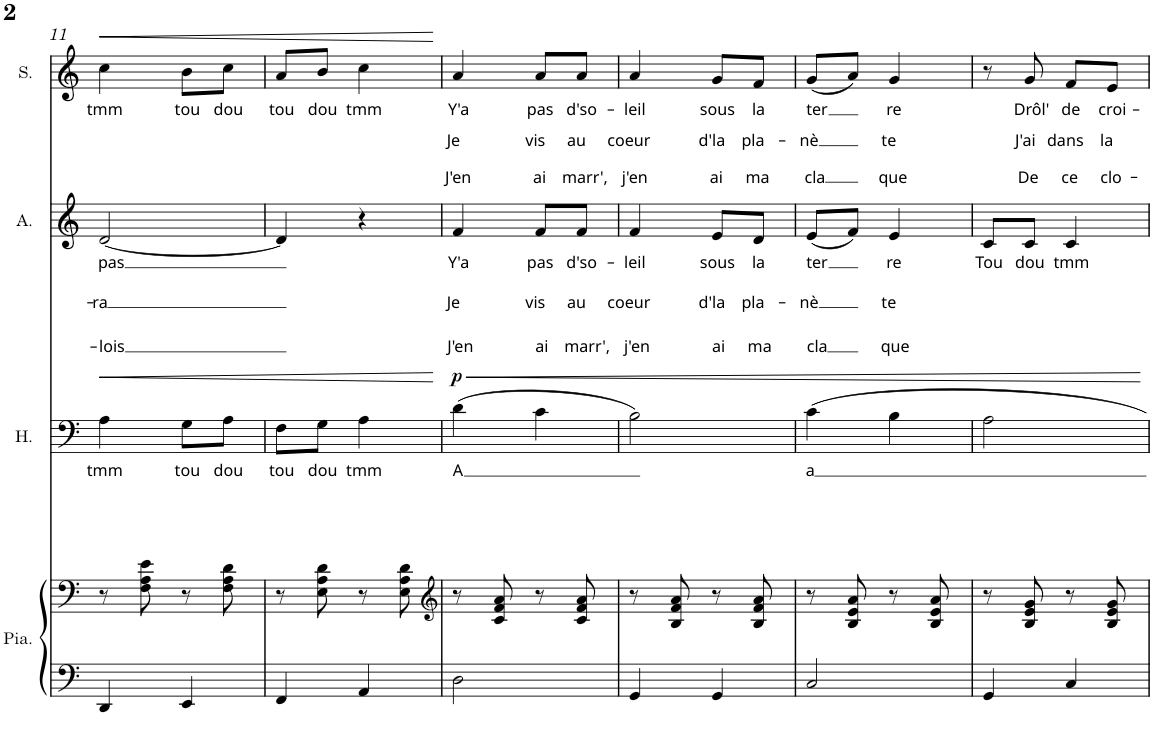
**kern	**kern	**kern	**text	**dynam	**kern	**text	**text	**text	**kern	**text	**text	**text	**dynam
*part4	*part4	*part3	*part3	*part3	*part2	*part2	*part2	*part2	*part1	*part1	*part1	*part1	*part1
*staff5	*staff4	*staff3	*staff3	*staff3	*staff2	*staff2	*staff2	*staff2	*staff1	*staff1	*staff1	*staff1	*staff1
*I"Piano	*	*I"Hommes	*	*	*I"Alto	*	*	*	*I"Soprano	*	*	*	*
*I'Pia.	*	*I'H.	*	*	*I'A.	*	*	*	*I'S.	*	*	*	*
!!LO:PB:g=z
*clefF4	*clefF4	*clefF4	*	*	*clefG2	*	*	*	*clefG2	*	*	*	*
*k[]	*k[]	*k[]	*	*	*k[]	*	*	*	*k[]	*	*	*	*
*M2/4	*M2/4	*M2/4	*	*	*M2/4	*	*	*	*M2/4	*	*	*	*
=11	=11	=11	=11	=11	=11	=11	=11	=11	=11	=11	=11	=11	=11
!	!	!	!LO:LY:b	!LO:HP:b	!	!LO:LY:b	!LO:LY:b	!LO:LY:b	!	!LO:LY:b	!	!	!LO:HP:b
4DD/	8r	4A\	tmm	<	[<2d/	pas	-ra	-lois	4cc\	tmm	.	.	<
.	8F\ 8A\ 8e\	.	.	.	.	.	.	.	.	.	.	.	.
!	!	!	!LO:LY:b	!	!	!	!	!	!	!LO:LY:b	!	!	!
4EE/	8r	8G\L	tou	.	.	.	.	.	8b\L	tou	.	.	.
!	!	!	!LO:LY:b	!	!	!	!	!	!	!LO:LY:b	!	!	!
.	8F\ 8A\ 8d\	8A\J	dou	.	.	.	.	.	8cc\J	dou	.	.	.
=12	=12	=12	=12	=12	=12	=12	=12	=12	=12	=12	=12	=12	=12
!	!	!	!LO:LY:b	!	!	!	!	!	!	!LO:LY:b	!	!	!
4FF/	8r	8F\L	tou	.	4d/]	.	.	.	8a/L	tou	.	.	.
!	!	!	!LO:LY:b	!	!	!	!	!	!	!LO:LY:b	!	!	!
.	8E\ 8A\ 8d\	8G\J	dou	.	.	.	.	.	8b/J	dou	.	.	.
!	!	!	!LO:LY:b	!	!	!	!	!	!	!LO:LY:b	!	!	!
4AA/	8r	4A\	tmm	.	4r	.	.	.	4cc\	tmm	.	.	.
.	8E\ 8A\ 8d\	.	.	.	.	.	.	.	.	.	.	.	.
.	.	.	.	.	.	.	.	.	.	.	.	.	[
=13	=13	=13	=13	=13	=13	=13	=13	=13	=13	=13	=13	=13	=13
*	*clefG2	*	*	*	*	*	*	*	*	*	*	*	*
!	!	!	!LO:LY:b	!LO:DY:a	!	!LO:LY:b	!LO:LY:b	!LO:LY:b	!	!LO:LY:b	!LO:LY:b	!LO:LY:b	!
2D\	8r	(4d\	A	p	4f/	Y'a	Je	J'en	4a/	Y'a	Je	J'en	.
.	8c/ 8f/ 8a/	.	.	.	.	.	.	.	.	.	.	.	.
!	!	!	!	!	!	!LO:LY:b	!LO:LY:b	!LO:LY:b	!	!LO:LY:b	!LO:LY:b	!LO:LY:b	!
.	8r	4c\	.	.	8f/L	pas	vis	ai	8a/L	pas	vis	ai	.
!	!	!	!	!	!	!LO:LY:b	!LO:LY:b	!LO:LY:b	!	!LO:LY:b	!LO:LY:b	!LO:LY:b	!
.	8c/ 8f/ 8a/	.	.	.	8f/J	d'so-	au	marr',	8a/J	d'so-	au	marr',	.
=14	=14	=14	=14	=14	=14	=14	=14	=14	=14	=14	=14	=14	=14
!	!	!	!	!	!	!LO:LY:b	!LO:LY:b	!LO:LY:b	!	!LO:LY:b	!LO:LY:b	!LO:LY:b	!
4GG/	8r	2B\)	.	.	4f/	-leil	coeur	j'en	4a/	-leil	coeur	j'en	.
.	8B/ 8f/ 8a/	.	.	.	.	.	.	.	.	.	.	.	.
!	!	!	!	!	!	!LO:LY:b	!LO:LY:b	!LO:LY:b	!	!LO:LY:b	!LO:LY:b	!LO:LY:b	!
4GG/	8r	.	.	.	8e/L	sous	d'la	ai	8g/L	sous	d'la	ai	.
!	!	!	!	!	!	!LO:LY:b	!LO:LY:b	!LO:LY:b	!	!LO:LY:b	!LO:LY:b	!LO:LY:b	!
.	8B/ 8f/ 8a/	.	.	.	8d/J	la	pla-	ma	8f/J	la	pla-	ma	.
=15	=15	=15	=15	=15	=15	=15	=15	=15	=15	=15	=15	=15	=15
!	!	!	!LO:LY:b	!	!	!LO:LY:b	!LO:LY:b	!LO:LY:b	!	!LO:LY:b	!LO:LY:b	!LO:LY:b	!
2C/	8r	4c\	a	.	(8e/L	ter	-nè	cla	(8g/L	ter	-nè	cla	.
.	8B/ 8e/ 8a/	.	.	.	8f/J)	.	.	.	8a/J)	.	.	.	.
!	!	!	!	!	!	!LO:LY:b	!LO:LY:b	!LO:LY:b	!	!LO:LY:b	!LO:LY:b	!LO:LY:b	!
.	8r	4B\	.	.	4e/	re	te	que	4g/	re	te	que	.
.	8B/ 8e/ 8a/	.	.	.	.	.	.	.	.	.	.	.	.
=16	=16	=16	=16	=16	=16	=16	=16	=16	=16	=16	=16	=16	=16
!	!	!	!	!	!	!LO:LY:b	!	!	!	!	!	!	!
4GG/	8r	2A\	.	.	8c/L	Tou	.	.	8r	.	.	.	.
!	!	!	!	!	!	!LO:LY:b	!	!	!	!LO:LY:b	!LO:LY:b	!LO:LY:b	!
.	8B/ 8e/ 8g/	.	.	.	8c/J	dou	.	.	8g/	Drôl'	J'ai	De	.
!	!	!	!	!	!	!LO:LY:b	!	!	!	!LO:LY:b	!LO:LY:b	!LO:LY:b	!
4C/	8r	.	.	.	4c/	tmm	.	.	8f/L	de	dans	ce	.
!	!	!	!	!	!	!	!	!	!	!LO:LY:b	!LO:LY:b	!LO:LY:b	!
.	8B/ 8e/ 8g/	.	.	.	.	.	.	.	8e/J	croi-	la	clo-	.
.	.	.	.	[	.	.	.	.	.	.	.	.	.
=	=	=	=	=	=	=	=	=	=	=	=	=	=
*-	*-	*-	*-	*-	*-	*-	*-	*-	*-	*-	*-	*-	*-
